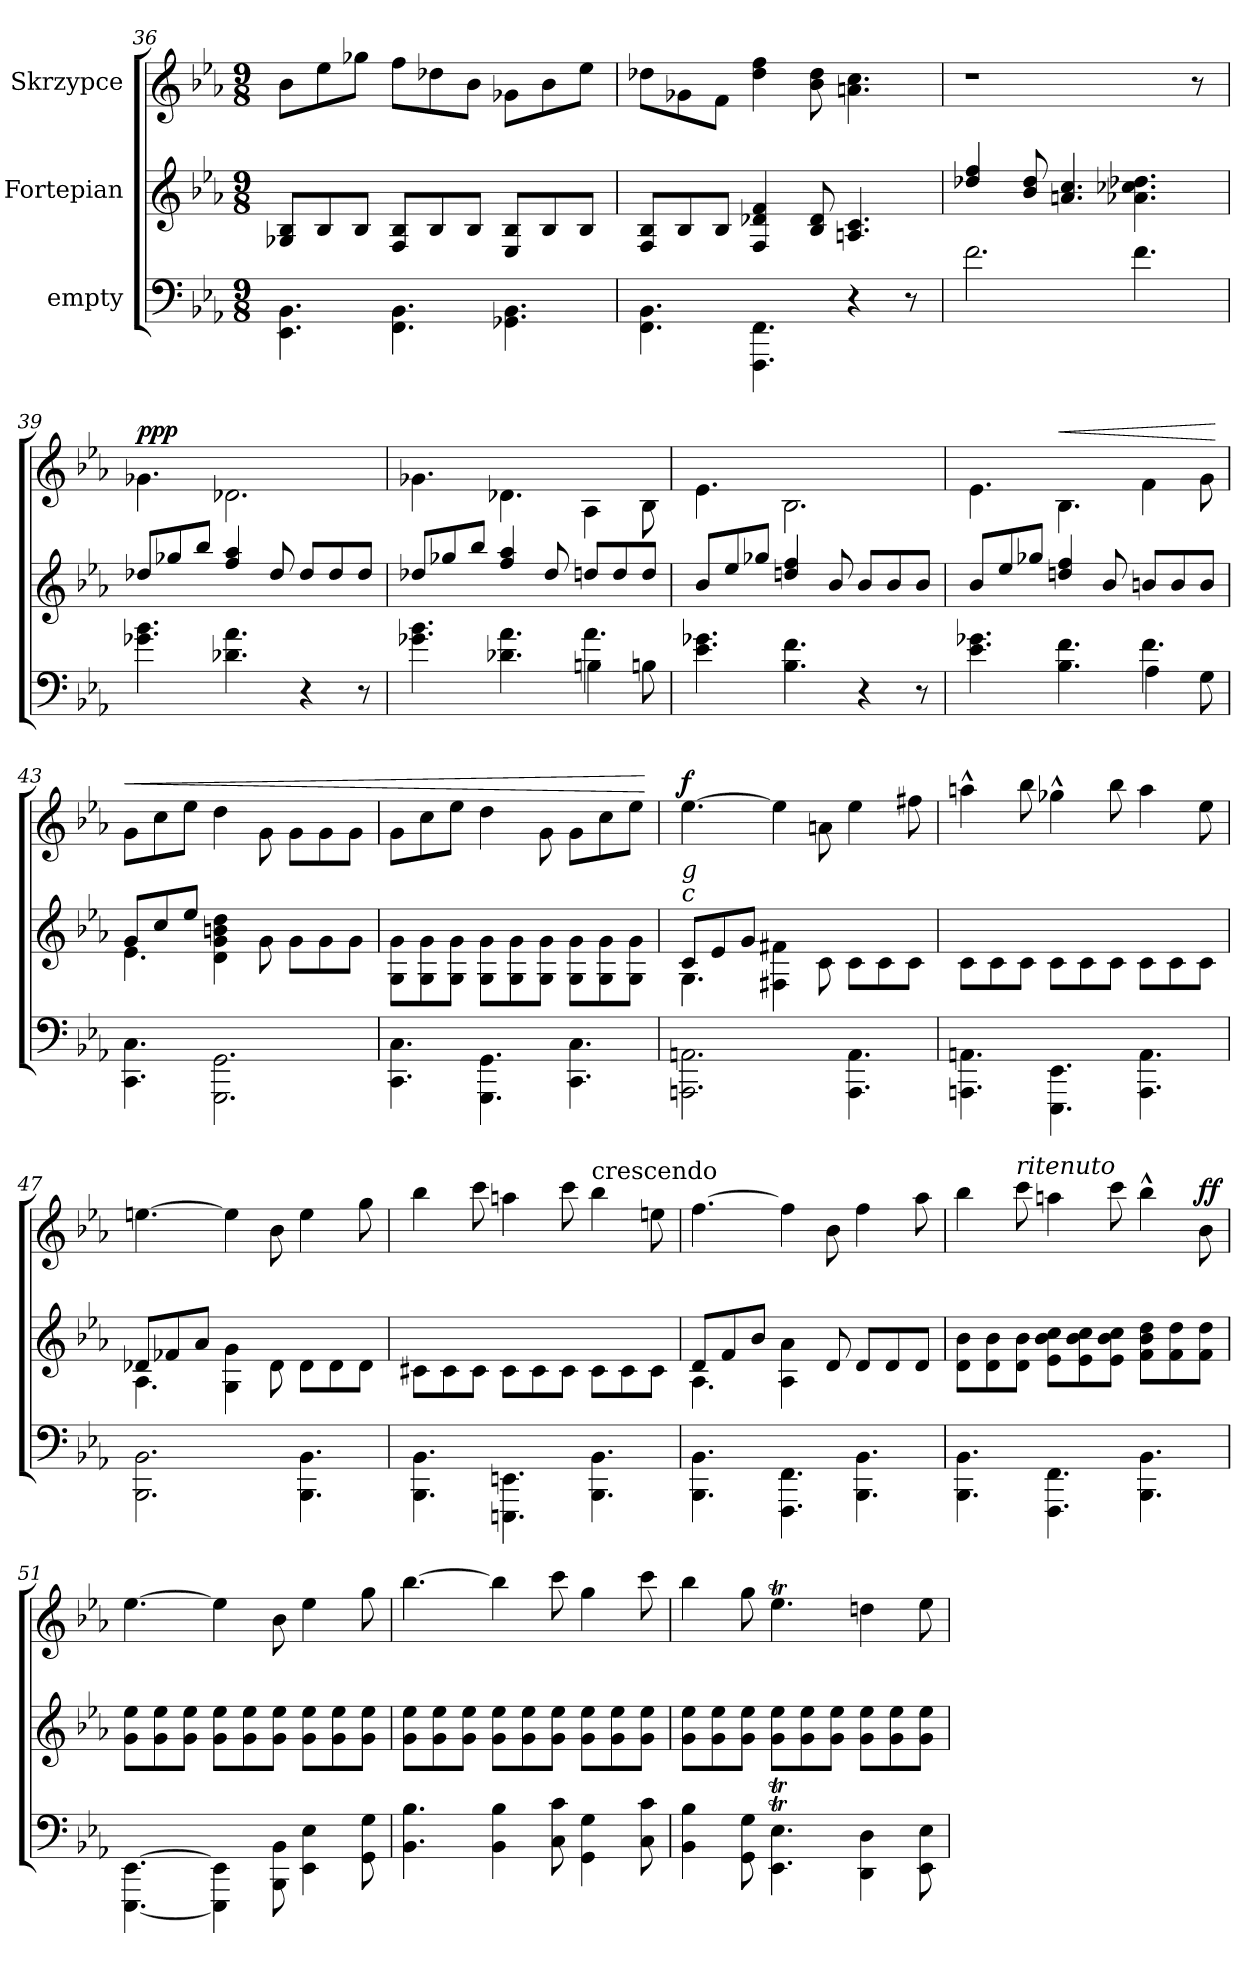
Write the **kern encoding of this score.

**kern	**kern	**kern	**dynam
*part3	*part2	*part1	*part1
*staff3	*staff2	*staff1	*staff1
*I"empty	*I"Fortepian	*I"Skrzypce	*
*clefF4	*clefG2	*clefG2	*
*k[b-e-a-]	*k[b-e-a-]	*k[b-e-a-]	*
*E-:	*E-:	*E-:	*
*M9/8	*M9/8	*M9/8	*
=36	=36	=36	=36
4.EE-\ 4.BB-\	8G-X/ 8B-/L	8b-\L	.
.	8B-/	8ee-\	.
.	8B-/J	8gg-X\J	.
4.FF\ 4.BB-\	8F/ 8B-/L	8ff\L	.
.	8B-/	8dd-X\	.
.	8B-/J	8b-\J	.
4.GG-X\ 4.BB-\	8E-/ 8B-/L	8g-X\L	.
.	8B-/	8b-\	.
.	8B-/J	8ee-\J	.
=37	=37	=37	=37
4.FF\ 4.BB-\	8F/ 8B-/L	8dd-X\L	.
.	8B-/	8g-X\	.
.	8B-/J	8f\J	.
4.FFF\ 4.FF\	4F/ 4d-X/ 4f/	4dd-\ 4ff\	.
.	8B-/ 8d-/	8b-\ 8dd-\	.
4r	4.An/ 4.c/	4.an\ 4.cc\	.
8r	.	.	.
=38	=38	=38	=38
2.f\	4dd-X/ 4ff/	1r	.
.	8b-/ 8dd-/	.	.
.	4.an/ 4.cc/	.	.
4.f\	4.a-X\ 4.cc-X\ 4.dd-X\	.	.
.	.	8r	.
=39	=39	=39	=39
!	!	!	!LO:DY:a
4.g-X\ 4.b-\	8dd-X/L	4.g-X\	ppp
.	8gg-X/	.	.
.	8bb-/J	.	.
4.d-X\ 4.a-\	4ff/ 4aa-/	2.d-X\	.
.	8dd-/	.	.
4r	8dd-/L	.	.
.	8dd-/	.	.
8r	8dd-/J	.	.
=40	=40	=40	=40
*^	*	*	*
4.g-X\ 4.b-\	4ryy	8dd-X/L	4.g-X\	.
.	.	8gg-X/	.	.
.	8ryy	8bb-/J	.	.
4.d-X\ 4.a-\	4ryy	4ff/ 4aa-/	4.d-X\	.
.	8ryy	8dd-/	.	.
4.a-\	4Bn\	8ddn/L	4A-\	.
.	.	8dd/	.	.
.	8Bn\	8dd/J	8B-\	.
*v	*v	*	*	*
=41	=41	=41	=41
4.e-\ 4.g-X\	8b-/L	4.e-\	.
.	8ee-/	.	.
.	8gg-X/J	.	.
4.B-\ 4.f\	4ddn/ 4ff/	2.B-\	.
.	8b-/	.	.
4r	8b-/L	.	.
.	8b-/	.	.
8r	8b-/J	.	.
=42	=42	=42	=42
*^	*	*	*
4.e-\ 4.g-X\	4ryy	8b-/L	4.e-\	.
.	.	8ee-/	.	.
.	8ryy	8gg-X/J	.	.
!	!	!	!	!LO:HP:a
4.B-\ 4.f\	4ryy	4ddn/ 4ff/	4.B-\	<
.	8ryy	8b-/	.	.
4.f\	4A-\	8bn/L	4f\	.
.	.	8b/	.	.
.	8G\	8b/J	8g\	.
*v	*v	*	*	*
.	.	.	[
=43	=43	=43	=43
*	*^	*	*
!	!	!	!	!LO:HP:a
4.CC\ 4.C\	8g/L	4.e-\	8g\L	<
.	8cc/	.	8cc\	.
.	8ee-/J	.	8ee-\J	.
2.GGG\ 2.GG\	4d\ 4g\ 4bn\ 4dd\	4ryy	4dd\	.
.	8g\	8ryy	8g\	.
.	8g\L	4ryy	8g\L	.
.	8g\	.	8g\	.
.	8g\J	8ryy	8g\J	.
*	*v	*v	*	*
=44	=44	=44	=44
4.CC\ 4.C\	8G\ 8g\L	8g\L	.
.	8G\ 8g\	8cc\	.
.	8G\ 8g\J	8ee-\J	.
4.GGG\ 4.GG\	8G\ 8g\L	4dd\	.
.	8G\ 8g\	.	.
.	8G\ 8g\J	8g\	.
4.CC\ 4.C\	8G\ 8g\L	8g\L	.
.	8G\ 8g\	8cc\	.
.	8G\ 8g\J	8ee-\J	.
.	.	.	[
=45	=45	=45	=45
*	*^	*	*
!	!LO:TX:a:i:t=c	!	!	!
!	!LO:TX:a:i:t=g	!	!	!
!	!	!	!	!LO:DY:a
2.AAAn\ 2.AAn\	8c/L	4.G\	[4.ee-\	f
.	8e-/	.	.	.
.	8g/J	.	.	.
.	4F#X\ 4f#X\	4ryy	4ee-\]	.
.	8c\	8ryy	8an\	.
4.AAA\ 4.AA\	8c\L	4ryy	4ee-\	.
.	8c\	.	.	.
.	8c\J	8ryy	8ff#X\	.
*	*v	*v	*	*
=46	=46	=46	=46
4.AAAn\ 4.AAn\	8c\L	4aan^^\	.
.	8c\	.	.
.	8c\J	8bb-\	.
4.EEE-\ 4.EE-\	8c\L	4gg-X^^\	.
.	8c\	.	.
.	8c\J	8bb-\	.
4.AAA\ 4.AA\	8c\L	4aa\	.
.	8c\	.	.
.	8c\J	8ee-\	.
=47	=47	=47	=47
*	*^	*	*
2.BBB-\ 2.BB-\	8d-X/L	4.A-\	[4.een\	.
.	8f-X/	.	.	.
.	8a-/J	.	.	.
.	4G\ 4g\	4ryy	4ee\]	.
.	8d-\	8ryy	8b-\	.
4.BBB-\ 4.BB-\	8d-\L	4ryy	4ee\	.
.	8d-\	.	.	.
.	8d-\J	8ryy	8gg\	.
*	*v	*v	*	*
=48	=48	=48	=48
4.BBB-\ 4.BB-\	8c#X\L	4bb-\	.
.	8c#\	.	.
.	8c#\J	8ccc\	.
4.EEEn\ 4.EEn\	8c#\L	4aan\	.
.	8c#\	.	.
.	8c#\J	8ccc\	.
!	!	!LO:TX:a:t=crescendo	!
4.BBB-\ 4.BB-\	8c#\L	4bb-\	.
.	8c#\	.	.
.	8c#\J	8een\	.
=49	=49	=49	=49
*	*^	*	*
4.BBB-\ 4.BB-\	8d/L	4.A-\	[4.ff\	.
.	8f/	.	.	.
.	8b-/J	.	.	.
4.FFF\ 4.FF\	4A-\ 4a-\	4ryy	4ff\]	.
.	8d/	8ryy	8b-\	.
4.BBB-\ 4.BB-\	8d/L	4ryy	4ff\	.
.	8d/	.	.	.
.	8d/J	8ryy	8aa-\	.
*	*v	*v	*	*
=50	=50	=50	=50
4.BBB-\ 4.BB-\	8d\ 8b-\L	4bb-\	.
.	8d\ 8b-\	.	.
!	!	!LO:TX:a:i:t=ritenuto	!
.	8d\ 8b-\J	8ccc\	.
4.FFF\ 4.FF\	8e-\ 8b-\ 8cc\L	4aan\	.
.	8e-\ 8b-\ 8cc\	.	.
.	8e-\ 8b-\ 8cc\J	8ccc\	.
4.BBB-\ 4.BB-\	8f\ 8b-\ 8dd\L	4bb-^^<\	.
.	8f\ 8dd\	.	.
!	!	!	!LO:DY:a
.	8f\ 8dd\J	8b-\	ff
=51	=51	=51	=51
[4.EEE-\ [4.EE-\	8g\ 8ee-\L	[4.ee-\	.
.	8g\ 8ee-\	.	.
.	8g\ 8ee-\J	.	.
4EEE-]\ 4EE-]\	8g\ 8ee-\L	4ee-\]	.
.	8g\ 8ee-\	.	.
8BBB-\ 8BB-\	8g\ 8ee-\J	8b-\	.
4EE-\ 4E-\	8g\ 8ee-\L	4ee-\	.
.	8g\ 8ee-\	.	.
8GG\ 8G\	8g\ 8ee-\J	8gg\	.
=52	=52	=52	=52
4.BB-\ 4.B-\	8g\ 8ee-\L	[4.bb-\	.
.	8g\ 8ee-\	.	.
.	8g\ 8ee-\J	.	.
4BB-\ 4B-\	8g\ 8ee-\L	4bb-\]	.
.	8g\ 8ee-\	.	.
8C\ 8c\	8g\ 8ee-\J	8ccc\	.
4GG\ 4G\	8g\ 8ee-\L	4gg\	.
.	8g\ 8ee-\	.	.
8C\ 8c\	8g\ 8ee-\J	8ccc\	.
=53	=53	=53	=53
4BB-\ 4B-\	8g\ 8ee-\L	4bb-\	.
.	8g\ 8ee-\	.	.
8GG\ 8G\	8g\ 8ee-\J	8gg\	.
4.EE-T\ 4.E-T\	8g\ 8ee-\L	4.ee-T\	.
.	8g\ 8ee-\	.	.
.	8g\ 8ee-\J	.	.
4DD\ 4D\	8g\ 8ee-\L	4ddn\	.
.	8g\ 8ee-\	.	.
8EE-\ 8E-\	8g\ 8ee-\J	8ee-\	.
=	=	=	=
*-	*-	*-	*-
